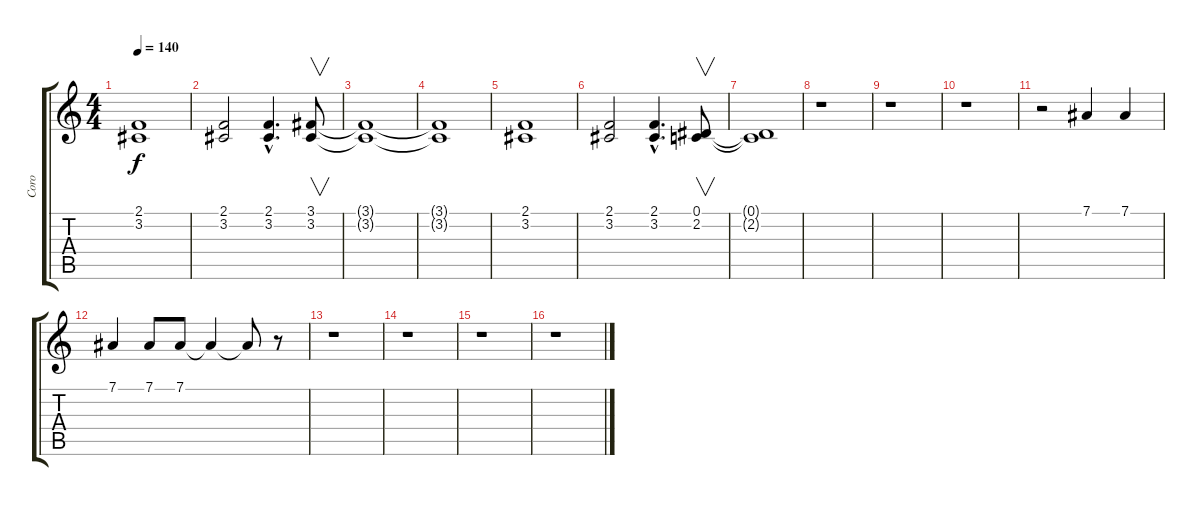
\track ("Coro" "Coro") {instrument fx5brightness}
\staff {score tabs}
\tuning (Eb4 Bb3 Gb3 Db3 Ab2 Eb2) {hide}
\ts (4 4)
\tempo 140
\clef g2
\ks c
(2.1 3.2).1{dy f} |
(2.1 3.2).2 (2.1{hac} 3.2{hac}).4{d} (3.1 3.2).8{v} |
(3.1{t} 3.2{t}).1 |
(3.1{t} 3.2{t}).1 |
(2.1 3.2).1 |
(2.1 3.2).2 (2.1{hac} 3.2{hac}).4{d} (0.1 2.2).8{v} |
(0.1{t} 2.2{t}).1 |
r.1 |
r.1 |
r.1 |
r.2 7.1.4 7.1.4 |
7.1.4 7.1.8 7.1.8 7.1{t}.4 7.1{t}.8 r.8 |
r.1 |
r.1 |
r.1 |
r.1
